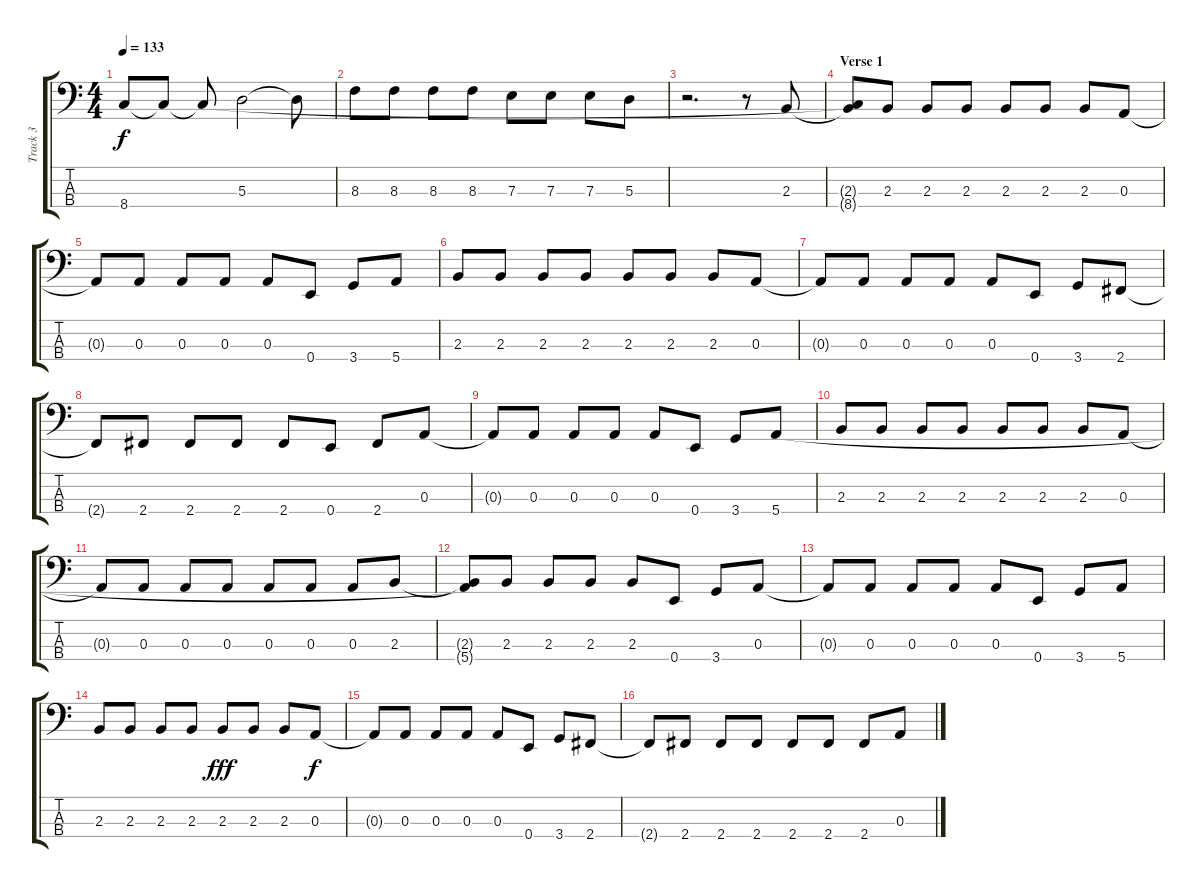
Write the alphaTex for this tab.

\track ("Track 3" "Track 3") {instrument electricbassfinger}
\staff {score tabs}
\tuning (G2 D2 A1 E1) {hide}
\ts (4 4)
\tempo 133
\clef f4
\ks c
8.4{t}.8{dy f} 8.4{t}.8 8.4{t}.8 5.3.2 5.3{t}.8 |
8.3.8 8.3.8 8.3.8 8.3.8 7.3.8 7.3.8 7.3.8 5.3.8 |
r.2{d} r.8 2.3.8 |
\section ("" "Verse 1")
(2.3{t} 8.4{t}).8 2.3.8 2.3.8 2.3.8 2.3.8 2.3.8 2.3.8 0.3.8 |
0.3{t}.8 0.3.8 0.3.8 0.3.8 0.3.8 0.4.8 3.4.8 5.4.8 |
2.3.8 2.3.8 2.3.8 2.3.8 2.3.8 2.3.8 2.3.8 0.3.8 |
0.3{t}.8 0.3.8 0.3.8 0.3.8 0.3.8 0.4.8 3.4.8 2.4.8 |
2.4{t}.8 2.4.8 2.4.8 2.4.8 2.4.8 0.4.8 2.4.8 0.3.8 |
0.3{t}.8 0.3.8 0.3.8 0.3.8 0.3.8 0.4.8 3.4.8 5.4.8 |
2.3.8 2.3.8 2.3.8 2.3.8 2.3.8 2.3.8 2.3.8 0.3.8 |
0.3{t}.8 0.3.8 0.3.8 0.3.8 0.3.8 0.3.8 0.3.8 2.3.8 |
(2.3{t} 5.4{t}).8 2.3.8 2.3.8 2.3.8 2.3.8 0.4.8 3.4.8 0.3.8 |
0.3{t}.8 0.3.8 0.3.8 0.3.8 0.3.8 0.4.8 3.4.8 5.4.8 |
2.3.8 2.3.8 2.3.8 2.3.8 2.3.8{dy fff} 2.3.8 2.3.8 0.3.8{dy f} |
0.3{t}.8 0.3.8 0.3.8 0.3.8 0.3.8 0.4.8 3.4.8 2.4.8 |
2.4{t}.8 2.4.8 2.4.8 2.4.8 2.4.8 2.4.8 2.4.8 0.3.8
